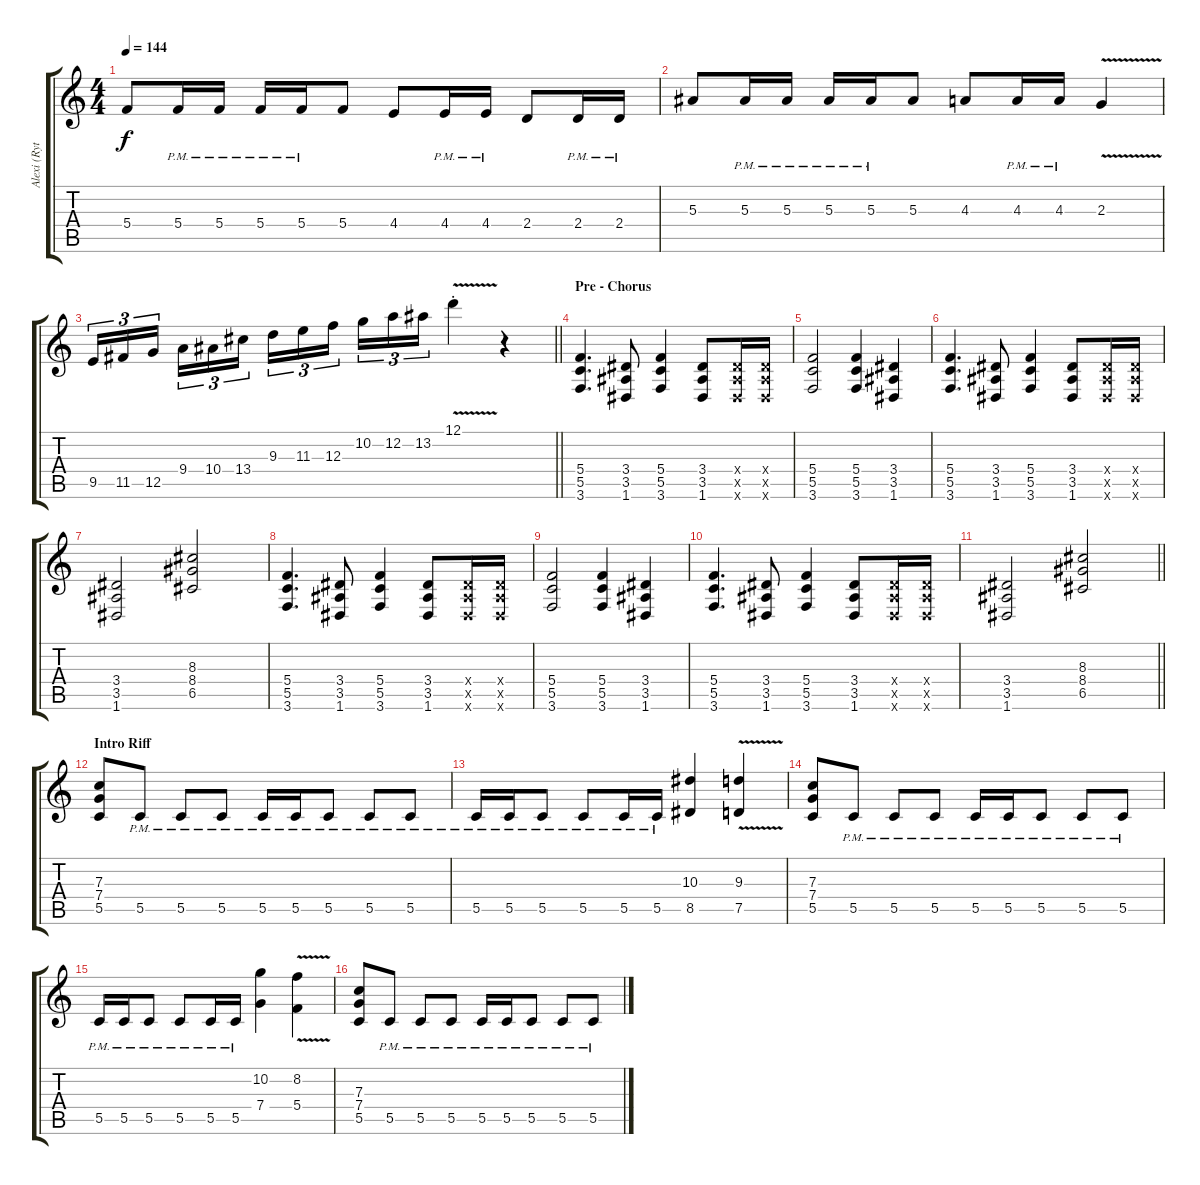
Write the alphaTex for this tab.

\track ("Alexi (Rythm Guitar)" "Alexi (Ryt") {instrument distortionguitar}
\staff {score tabs}
\tuning (D4 A3 F3 C3 G2 D2) {hide}
\ts (4 4)
\tempo 144
\clef g2
\ks c
5.4.8{dy f} 5.4{pm}.16 5.4{pm}.16 5.4{pm}.16 5.4{pm}.16 5.4.8 4.4.8 4.4{pm}.16 4.4{pm}.16 2.4.8 2.4{pm}.16 2.4{pm}.16 |
5.3.8 5.3{pm}.16 5.3{pm}.16 5.3{pm}.16 5.3{pm}.16 5.3.8 4.3.8 4.3{pm}.16 4.3{pm}.16 2.3{v}.4 |
\barLineRight lightlight
9.5.16{tu (3 2)} 11.5.16{tu (3 2)} 12.5.16{tu (3 2) beam splitsecondary} 9.4.16{tu (3 2)} 10.4.16{tu (3 2)} 13.4.16{tu (3 2)} 9.3.16{tu (3 2)} 11.3.16{tu (3 2)} 12.3.16{tu (3 2) beam splitsecondary} 10.2.16{tu (3 2)} 12.2.16{tu (3 2)} 13.2.16{tu (3 2)} 12.1{v st}.4 r.4 |
\section ("" "Pre - Chorus")
(5.4 5.5 3.6).4{d} (3.4 3.5 1.6).8 (5.4 5.5 3.6).4 (3.4 3.5 1.6).8 (3.4{x} 3.5{x} 1.6{x}).16 (3.4{x} 3.5{x} 1.6{x}).16 |
(5.4 5.5 3.6).2 (5.4 5.5 3.6).4 (3.4 3.5 1.6).4 |
(5.4 5.5 3.6).4{d} (3.4 3.5 1.6).8 (5.4 5.5 3.6).4 (3.4 3.5 1.6).8 (3.4{x} 3.5{x} 1.6{x}).16 (3.4{x} 3.5{x} 1.6{x}).16 |
(3.4 3.5 1.6).2 (8.3 8.4 6.5).2 |
(5.4 5.5 3.6).4{d} (3.4 3.5 1.6).8 (5.4 5.5 3.6).4 (3.4 3.5 1.6).8 (3.4{x} 3.5{x} 1.6{x}).16 (3.4{x} 3.5{x} 1.6{x}).16 |
(5.4 5.5 3.6).2 (5.4 5.5 3.6).4 (3.4 3.5 1.6).4 |
(5.4 5.5 3.6).4{d} (3.4 3.5 1.6).8 (5.4 5.5 3.6).4 (3.4 3.5 1.6).8 (3.4{x} 3.5{x} 1.6{x}).16 (3.4{x} 3.5{x} 1.6{x}).16 |
\barLineRight lightlight
(3.4 3.5 1.6).2 (8.3 8.4 6.5).2 |
\section ("" "Intro Riff")
(7.3 7.4 5.5).8{volume 12 balance 2 instrument distortionguitar} 5.5{pm}.8 5.5{pm}.8 5.5{pm}.8 5.5{pm}.16 5.5{pm}.16 5.5{pm}.8 5.5{pm}.8 5.5{pm}.8 |
5.5{pm}.16 5.5{pm}.16 5.5{pm}.8 5.5{pm}.8 5.5{pm}.16 5.5{pm}.16 (10.3 8.5).4 (9.3{v} 7.5{v}).4 |
(7.3 7.4 5.5).8 5.5{pm}.8 5.5{pm}.8 5.5{pm}.8 5.5{pm}.16 5.5{pm}.16 5.5{pm}.8 5.5{pm}.8 5.5{pm}.8 |
5.5{pm}.16 5.5{pm}.16 5.5{pm}.8 5.5{pm}.8 5.5{pm}.16 5.5{pm}.16 (10.2 7.4).4 (8.2{v} 5.4{v}).4 |
(7.3 7.4 5.5).8 5.5{pm}.8 5.5{pm}.8 5.5{pm}.8 5.5{pm}.16 5.5{pm}.16 5.5{pm}.8 5.5{pm}.8 5.5{pm}.8
